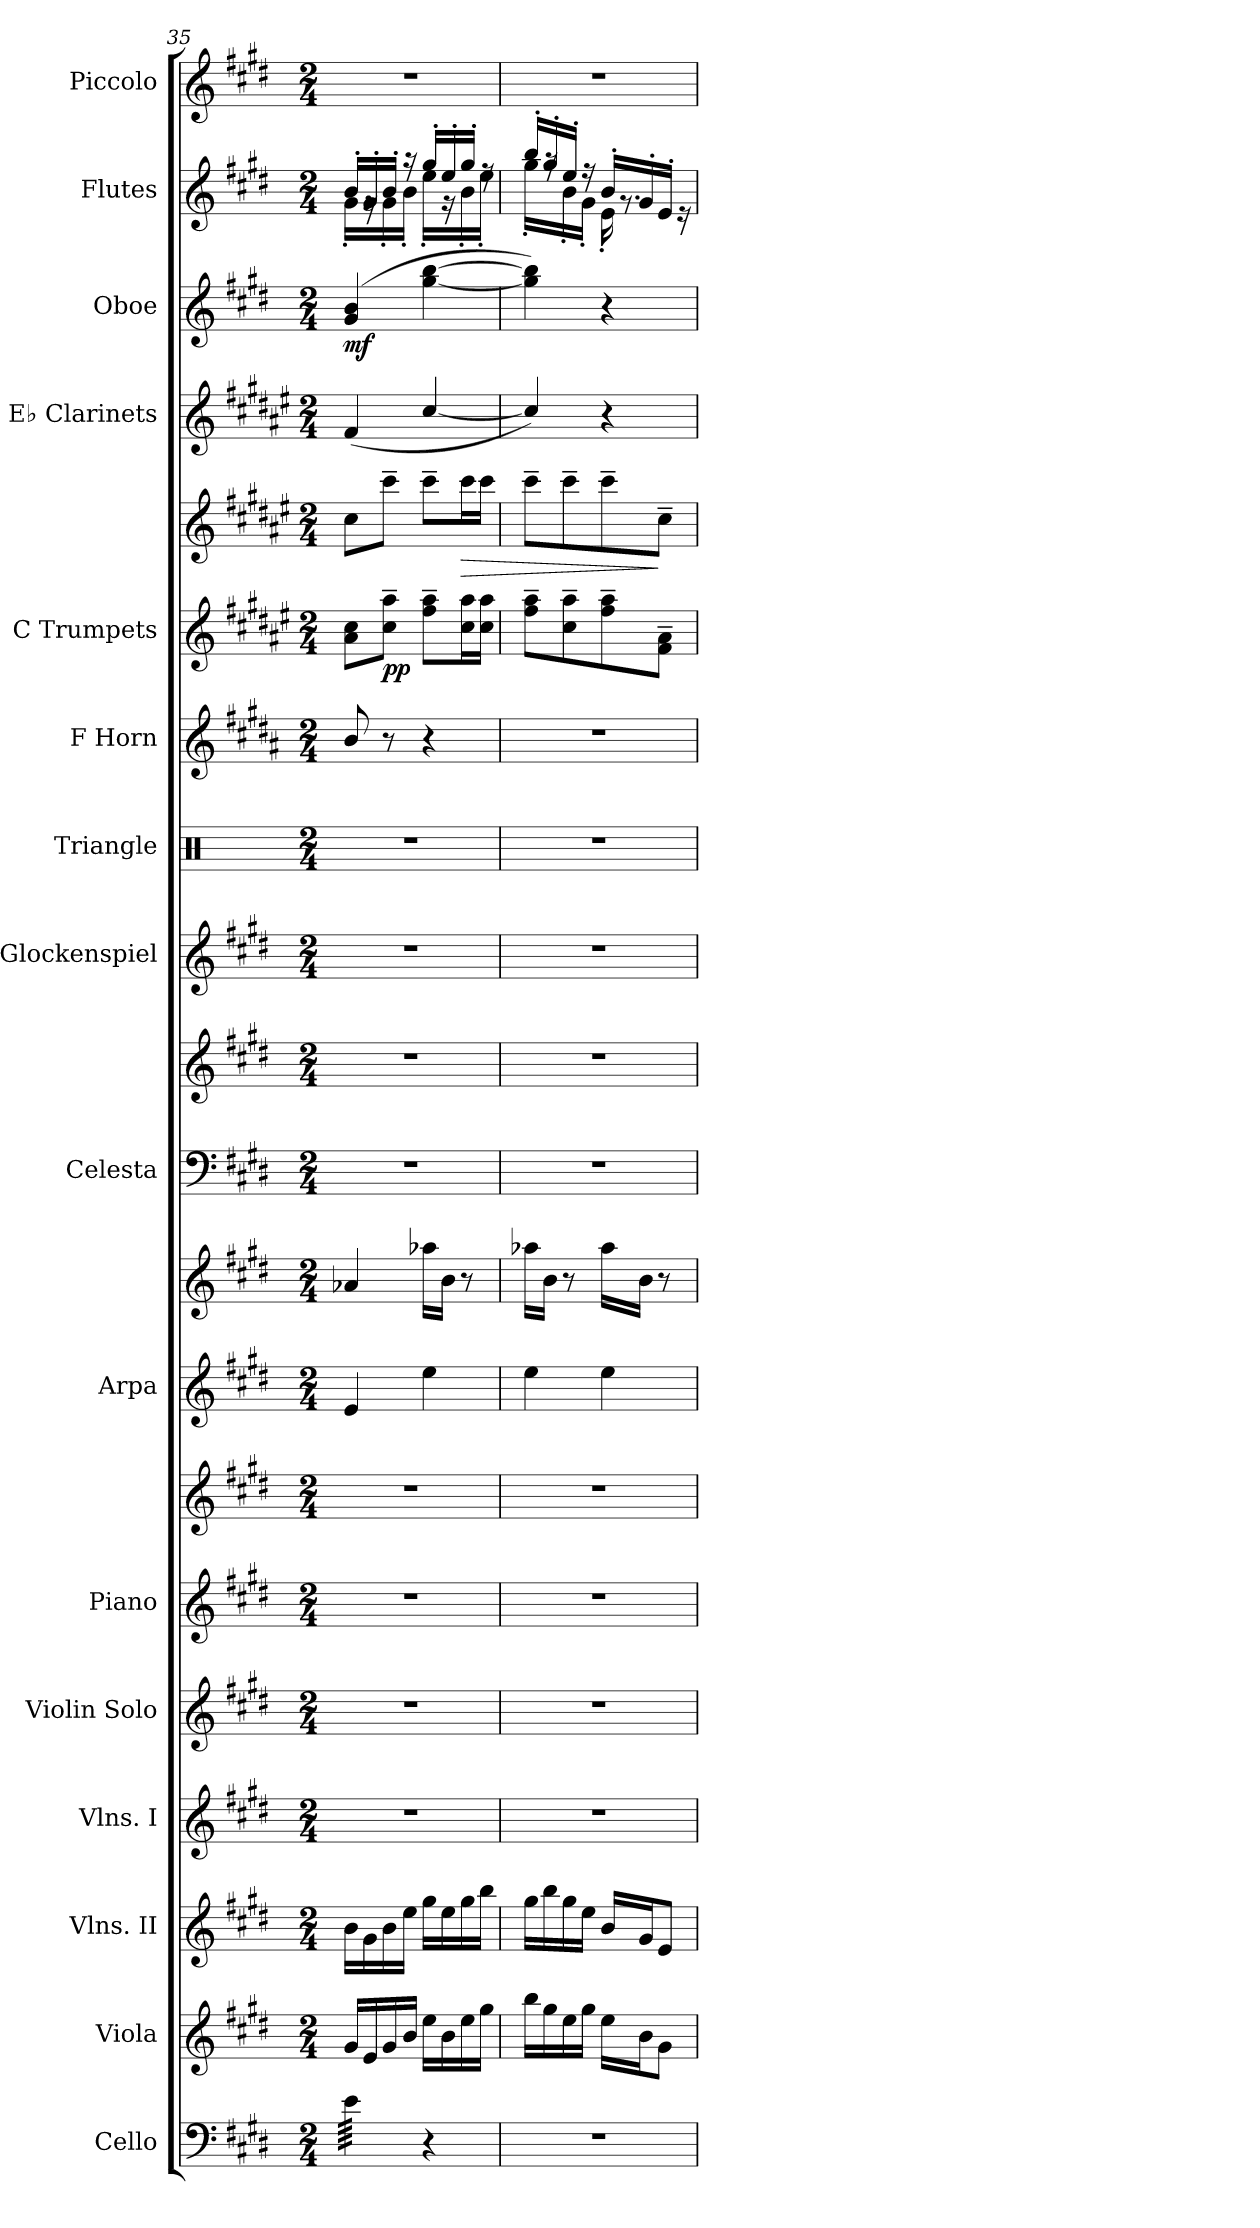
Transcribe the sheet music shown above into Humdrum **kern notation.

**kern	**kern	**kern	**kern	**kern	**kern	**kern	**kern	**kern	**kern	**kern	**kern	**kern	**kern	**kern	**kern	**dynam	**kern	**kern	**dynam	**kern	**kern
*part16	*part15	*part14	*part13	*part12	*part11	*part11	*part10	*part10	*part9	*part9	*part8	*part7	*part6	*part5	*part5	*part5	*part4	*part3	*part3	*part2	*part1
*staff20	*staff19	*staff18	*staff17	*staff16	*staff15	*staff14	*staff13	*staff12	*staff11	*staff10	*staff9	*staff8	*staff7	*staff6	*staff5	*staff5/6	*staff4	*staff3	*staff3	*staff2	*staff1
*I"Cello	*I"Viola	*I"Vlns. II	*I"Vlns. I	*I"Violin Solo	*I"Piano	*	*I"Arpa	*	*I"Celesta	*	*I"Glockenspiel	*I"Triangle	*I"F Horn	*I"C Trumpets	*	*	*I"E♭ Clarinets	*I"Oboe	*	*I"Flutes	*I"Piccolo
*	*	*I'Vlns. II	*I'Vlns. I	*I'Vln. solo	*I'Pno.	*	*I'Arpa	*	*I'Cel.	*	*I'Glock.	*I'Trgl.	*I'F Hn.	*I'C Tpt.	*	*	*I'E♭ Cl.	*I'Ob.	*	*I'Fl.	*I'Picc.
*clefF4	*clefG2	*clefG2	*clefG2	*clefG2	*clefG2	*clefG2	*clefG2	*clefG2	*clefF4	*clefG2	*clefG2	*clefX	*clefG2	*clefG2	*clefG2	*	*clefG2	*clefG2	*	*clefG2	*clefG2
*	*	*	*	*	*	*	*	*	*ITrd-7c-12	*ITrd-7c-12	*ITrd-14c-24	*	*ITrd4c7	*ITrd1c2	*ITrd1c2	*	*ITrd1c2	*	*	*	*ITrd-7c-12
*k[f#c#g#d#]	*k[f#c#g#d#]	*k[f#c#g#d#]	*k[f#c#g#d#]	*k[f#c#g#d#]	*k[f#c#g#d#]	*k[f#c#g#d#]	*k[f#c#g#d#]	*k[f#c#g#d#]	*k[f#c#g#d#]	*k[f#c#g#d#]	*k[f#c#g#d#]	*k[]	*k[f#c#g#d#]	*k[f#c#g#d#]	*k[f#c#g#d#]	*	*k[f#c#g#d#]	*k[f#c#g#d#]	*	*k[f#c#g#d#]	*k[f#c#g#d#]
*M2/4	*M2/4	*M2/4	*M2/4	*M2/4	*M2/4	*M2/4	*M2/4	*M2/4	*M2/4	*M2/4	*M2/4	*M2/4	*M2/4	*M2/4	*M2/4	*	*M2/4	*M2/4	*	*M2/4	*M2/4
=35	=35	=35	=35	=35	=35	=35	=35	=35	=35	=35	=35	=35	=35	=35	=35	=35	=35	=35	=35	=35	=35
*	*	*	*	*	*	*	*	*	*	*	*	*	*	*	*	*	*	*	*	*^	*
!	!	!	!	!	!	!	!	!	!	!	!	!	!	!	!	!	!	!	!LO:DY:b	!	!	!
*tremolo	*	*	*	*	*	*	*	*	*	*	*	*	*	*	*	*	*	*	*	*	*	*
64e\LLLL	16g#/LL	16b\LL	2r	2r	2r	2r	4e/	4a-X/	2r	2r	2r	2r	8e/	8g#\ 8b\L	8b\L	.	(<4e/	(>4g#/ 4b/	mf	16b'/LL	16g#'\LL	2r
64e\	.	.	.	.	.	.	.	.	.	.	.	.	.	.	.	.	.	.	.	.	.	.
64e\	.	.	.	.	.	.	.	.	.	.	.	.	.	.	.	.	.	.	.	.	.	.
64e\	.	.	.	.	.	.	.	.	.	.	.	.	.	.	.	.	.	.	.	.	.	.
64e\	16e/	16g#\	.	.	.	.	.	.	.	.	.	.	.	.	.	.	.	.	.	16g#'/	16rg	.
64e\	.	.	.	.	.	.	.	.	.	.	.	.	.	.	.	.	.	.	.	.	.	.
64e\	.	.	.	.	.	.	.	.	.	.	.	.	.	.	.	.	.	.	.	.	.	.
64e\	.	.	.	.	.	.	.	.	.	.	.	.	.	.	.	.	.	.	.	.	.	.
!	!	!	!	!	!	!	!	!	!	!	!	!	!	!	!	!LO:DY:b=2	!	!	!	!	!	!
!	!	!	!	!	!	!	!	!	!	!	!	!	!	!	!	!LO:DY:n=1:b	!	!	!	!	!	!
64e\	16g#/	16b\	.	.	.	.	.	.	.	.	.	.	8r	8b\~ 8gg#\~J	8bb~\J	p p	.	.	.	16b'/JJ	16g#'\	.
64e\	.	.	.	.	.	.	.	.	.	.	.	.	.	.	.	.	.	.	.	.	.	.
64e\	.	.	.	.	.	.	.	.	.	.	.	.	.	.	.	.	.	.	.	.	.	.
64e\	.	.	.	.	.	.	.	.	.	.	.	.	.	.	.	.	.	.	.	.	.	.
64e\	16b/JJ	16ee\JJ	.	.	.	.	.	.	.	.	.	.	.	.	.	.	.	.	.	16r	16b'\JJ	.
64e\	.	.	.	.	.	.	.	.	.	.	.	.	.	.	.	.	.	.	.	.	.	.
64e\	.	.	.	.	.	.	.	.	.	.	.	.	.	.	.	.	.	.	.	.	.	.
64e\JJJJ	.	.	.	.	.	.	.	.	.	.	.	.	.	.	.	.	.	.	.	.	.	.
*Xtremolo	*	*	*	*	*	*	*	*	*	*	*	*	*	*	*	*	*	*	*	*	*	*
4r	16ee\LL	16gg#\LL	.	.	.	.	4ee\	16aa-X\LL	.	.	.	.	4r	8ee\~ 8gg#\~L	8bb~\L	.	[4b/	[4gg#\ [4bb\	.	16gg#'/LL	16ee'\LL	.
.	16b\	16ee\	.	.	.	.	.	16b\JJ	.	.	.	.	.	.	.	.	.	.	.	16ee'/	16r	.
!	!	!	!	!	!	!	!	!	!	!	!	!	!	!	!	!LO:HP:b	!	!	!	!	!	!
.	16ee\	16gg#\	.	.	.	.	.	8r	.	.	.	.	.	16b\ 16gg#\L	16bb\L	>	.	.	.	16gg#'/JJ	16b'\	.
.	16gg#\JJ	16bb\JJ	.	.	.	.	.	.	.	.	.	.	.	16b\ 16gg#\JJ	16bb\JJ	.	.	.	.	16rff	16ee'\JJ	.
!!LO:PB:g=z
=36	=36	=36	=36	=36	=36	=36	=36	=36	=36	=36	=36	=36	=36	=36	=36	=36	=36	=36	=36	=36	=36	=36
2r	16bb\LL	16gg#\LL	2r	2r	2r	2r	4ee\	16aa-X\LL	2r	2r	2r	2r	2r	8ee\~ 8gg#\~L	8bb~\L	.	4b/])	4gg#\] 4bb\])	.	16bb'/LL	16gg#'\LL	2r
.	16gg#\	16bb\	.	.	.	.	.	16b\JJ	.	.	.	.	.	.	.	.	.	.	.	16gg#'/	16raa	.
.	16ee\	16gg#\	.	.	.	.	.	8r	.	.	.	.	.	8b\~ 8gg#\~	8bb~\	.	.	.	.	16ee'/JJ	16b'\	.
.	16gg#\JJ	16ee\JJ	.	.	.	.	.	.	.	.	.	.	.	.	.	.	.	.	.	16r	16g#'\JJ	.
.	16ee\LL	16b/LL	.	.	.	.	4ee\	16aa-\LL	.	.	.	.	.	8ee\~ 8gg#\~	8bb~\	.	4r	4r	.	16b'/LL	16e'\	.
.	16b\J	16g#/J	.	.	.	.	.	16b\JJ	.	.	.	.	.	.	.	.	.	.	.	16g#'/	8.rg	.
!	!	!	!	!	!	!	!	!	!	!	!	!	!	!	!	!LO:DY:n=1:b=2	!	!	!	!	!	!
!	!	!	!	!	!	!	!	!	!	!	!	!	!	!	!	!LO:DY:n=2:b	!	!	!	!	!	!
.	8g#\J	8e/J	.	.	.	.	.	8r	.	.	.	.	.	8e\~ 8g#\~J	8b~\J	] mf mf	.	.	.	16e'/JJ	.	.
.	.	.	.	.	.	.	.	.	.	.	.	.	.	.	.	.	.	.	.	16re	.	.
*	*	*	*	*	*	*	*	*	*	*	*	*	*	*	*	*	*	*	*	*v	*v	*
=	=	=	=	=	=	=	=	=	=	=	=	=	=	=	=	=	=	=	=	=	=
*-	*-	*-	*-	*-	*-	*-	*-	*-	*-	*-	*-	*-	*-	*-	*-	*-	*-	*-	*-	*-	*-
